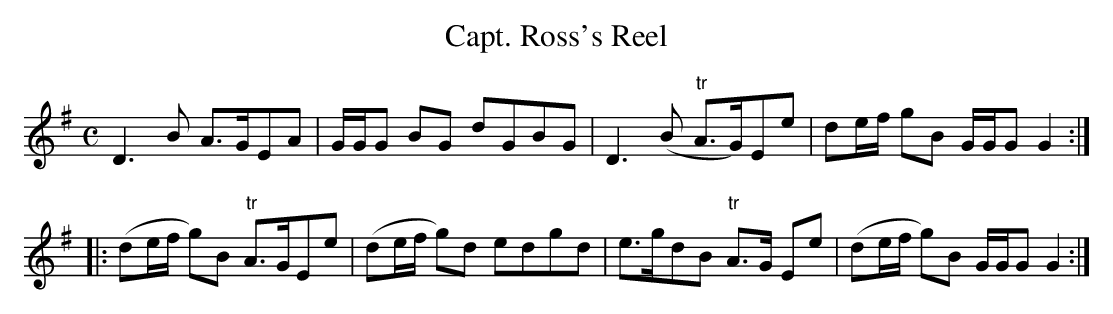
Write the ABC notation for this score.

X:1
T:Capt. Ross's Reel
M:C
K:G
D3B A>GEA| G/G/G BG dGBG| \
D3(B "tr"A>G)Ee| de/f/ gB G/G/G G2::
(de/f/ g)B "tr"A>GEe| (de/f/ g)d edgd|\
e>gdB "tr"A>G Ee| (de/f/ g)B G/G/G G2:|
